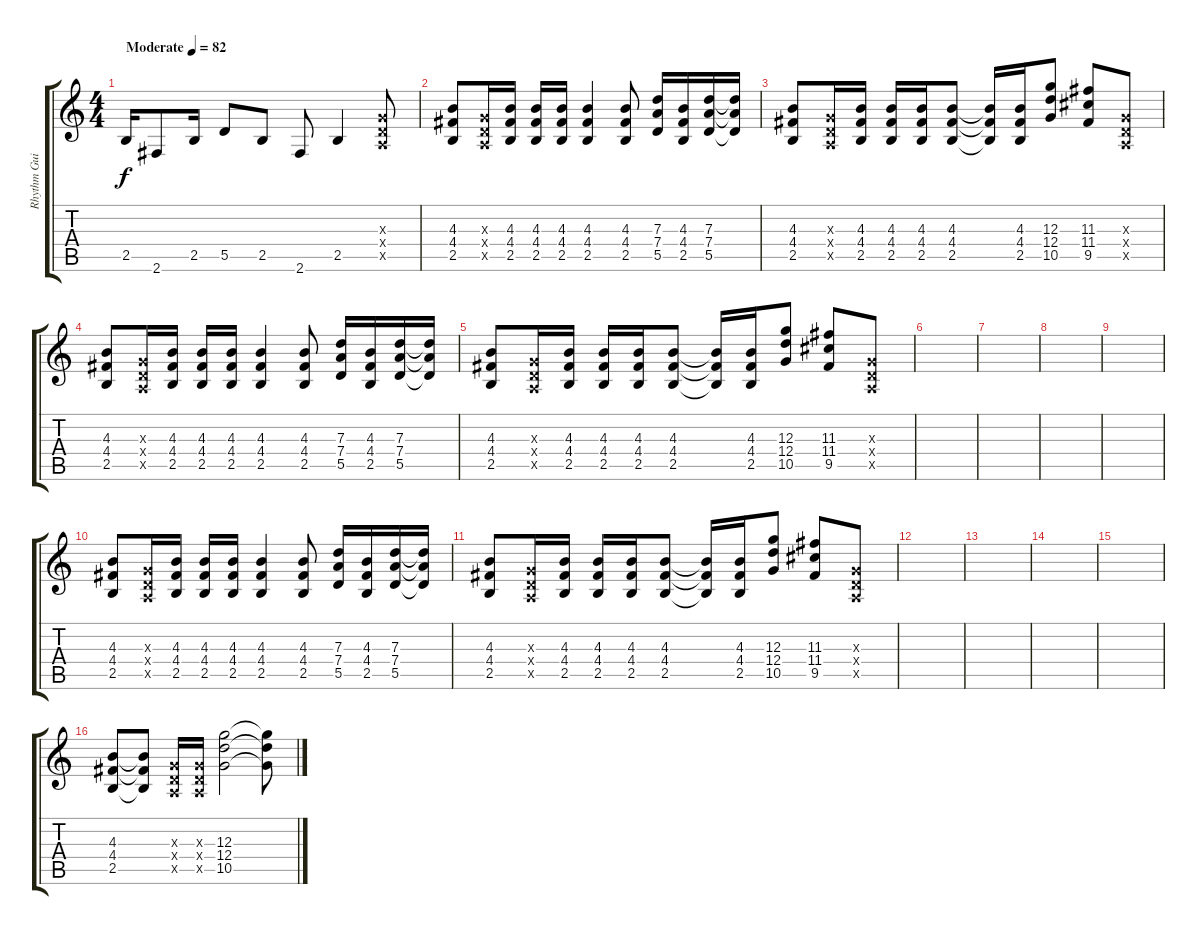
\track ("Rhythm Guitar" "Rhythm Gui") {instrument overdrivenguitar}
\staff {score tabs}
\tuning (E4 B3 G3 D3 A2 E2) {hide}
\ts (4 4)
\tempo (82 "Moderate")
\clef g2
\ks c
2.5.16{dy f instrument overdrivenguitar} 2.6.8 2.5.16 5.5.8 2.5.8 2.6.8 2.5.4 (0.3{x} 0.4{x} 0.5{x}).8 |
(4.3 4.4 2.5).8 (0.3{x} 0.4{x} 0.5{x}).16 (4.3 4.4 2.5).16 (4.3 4.4 2.5).16 (4.3 4.4 2.5).16 (4.3 4.4 2.5).4 (4.3 4.4 2.5).8 (7.3 7.4 5.5).16 (4.3 4.4 2.5).16 (7.3 7.4 5.5).16 (7.3{t} 7.4{t} 5.5{t}).16 |
(4.3 4.4 2.5).8 (0.3{x} 0.4{x} 0.5{x}).16 (4.3 4.4 2.5).16 (4.3 4.4 2.5).16 (4.3 4.4 2.5).16 (4.3 4.4 2.5).8 (4.3{t} 4.4{t} 2.5{t}).16 (4.3 4.4 2.5).16 (12.3 12.4 10.5).8 (11.3 11.4 9.5).8 (0.3{x} 0.4{x} 0.5{x}).8 |
(4.3 4.4 2.5).8 (0.3{x} 0.4{x} 0.5{x}).16 (4.3 4.4 2.5).16 (4.3 4.4 2.5).16 (4.3 4.4 2.5).16 (4.3 4.4 2.5).4 (4.3 4.4 2.5).8 (7.3 7.4 5.5).16 (4.3 4.4 2.5).16 (7.3 7.4 5.5).16 (7.3{t} 7.4{t} 5.5{t}).16 |
(4.3 4.4 2.5).8 (0.3{x} 0.4{x} 0.5{x}).16 (4.3 4.4 2.5).16 (4.3 4.4 2.5).16 (4.3 4.4 2.5).16 (4.3 4.4 2.5).8 (4.3{t} 4.4{t} 2.5{t}).16 (4.3 4.4 2.5).16 (12.3 12.4 10.5).8 (11.3 11.4 9.5).8 (0.3{x} 0.4{x} 0.5{x}).8 |
|
|
|
|
(4.3 4.4 2.5).8 (0.3{x} 0.4{x} 0.5{x}).16 (4.3 4.4 2.5).16 (4.3 4.4 2.5).16 (4.3 4.4 2.5).16 (4.3 4.4 2.5).4 (4.3 4.4 2.5).8 (7.3 7.4 5.5).16 (4.3 4.4 2.5).16 (7.3 7.4 5.5).16 (7.3{t} 7.4{t} 5.5{t}).16 |
(4.3 4.4 2.5).8 (0.3{x} 0.4{x} 0.5{x}).16 (4.3 4.4 2.5).16 (4.3 4.4 2.5).16 (4.3 4.4 2.5).16 (4.3 4.4 2.5).8 (4.3{t} 4.4{t} 2.5{t}).16 (4.3 4.4 2.5).16 (12.3 12.4 10.5).8 (11.3 11.4 9.5).8 (0.3{x} 0.4{x} 0.5{x}).8 |
|
|
|
|
(4.3 4.4 2.5).8 (4.3{t} 4.4{t} 2.5{t}).8 (0.3{x} 0.4{x} 0.5{x}).16 (0.3{x} 0.4{x} 0.5{x}).16 (12.3 12.4 10.5).2 (12.3{t} 12.4{t} 10.5{t}).8
